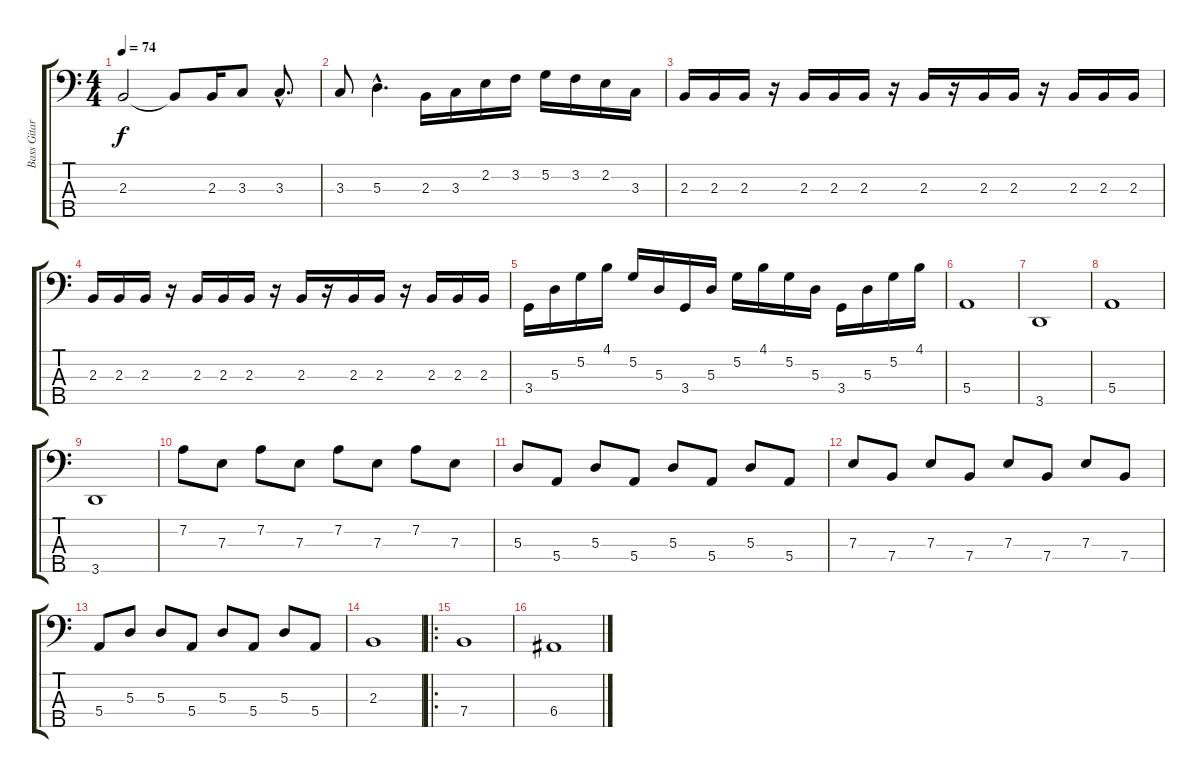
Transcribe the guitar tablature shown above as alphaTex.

\track ("Bass Gitar" "Bass Gitar") {instrument electricbassfinger}
\staff {score tabs}
\tuning (G2 D2 A1 E1 B0) {hide}
\ts (4 4)
\tempo 74
\clef f4
\ks c
2.3.2{dy f} 2.3{t}.8 2.3.16 3.3.8 3.3{hac}.8{d} |
3.3.8 5.3{hac}.4{d} 2.3.16 3.3.16 2.2.16 3.2.16 5.2.16 3.2.16 2.2.16 3.3.16 |
2.3.16 2.3.16 2.3.16 r.16 2.3.16 2.3.16 2.3.16 r.16 2.3.16 r.16 2.3.16 2.3.16 r.16 2.3.16 2.3.16 2.3.16 |
2.3.16 2.3.16 2.3.16 r.16 2.3.16 2.3.16 2.3.16 r.16 2.3.16 r.16 2.3.16 2.3.16 r.16 2.3.16 2.3.16 2.3.16 |
3.4.16 5.3.16 5.2.16 4.1.16 5.2.16 5.3.16 3.4.16 5.3.16 5.2.16 4.1.16 5.2.16 5.3.16 3.4.16 5.3.16 5.2.16 4.1.16 |
5.4.1 |
3.5.1 |
5.4.1 |
3.5.1 |
7.2.8 7.3.8 7.2.8 7.3.8 7.2.8 7.3.8 7.2.8 7.3.8 |
5.3.8 5.4.8 5.3.8 5.4.8 5.3.8 5.4.8 5.3.8 5.4.8 |
7.3.8 7.4.8 7.3.8 7.4.8 7.3.8 7.4.8 7.3.8 7.4.8 |
5.4.8 5.3.8 5.3.8 5.4.8 5.3.8 5.4.8 5.3.8 5.4.8 |
2.3.1 |
\ro
7.4.1 |
6.4.1
